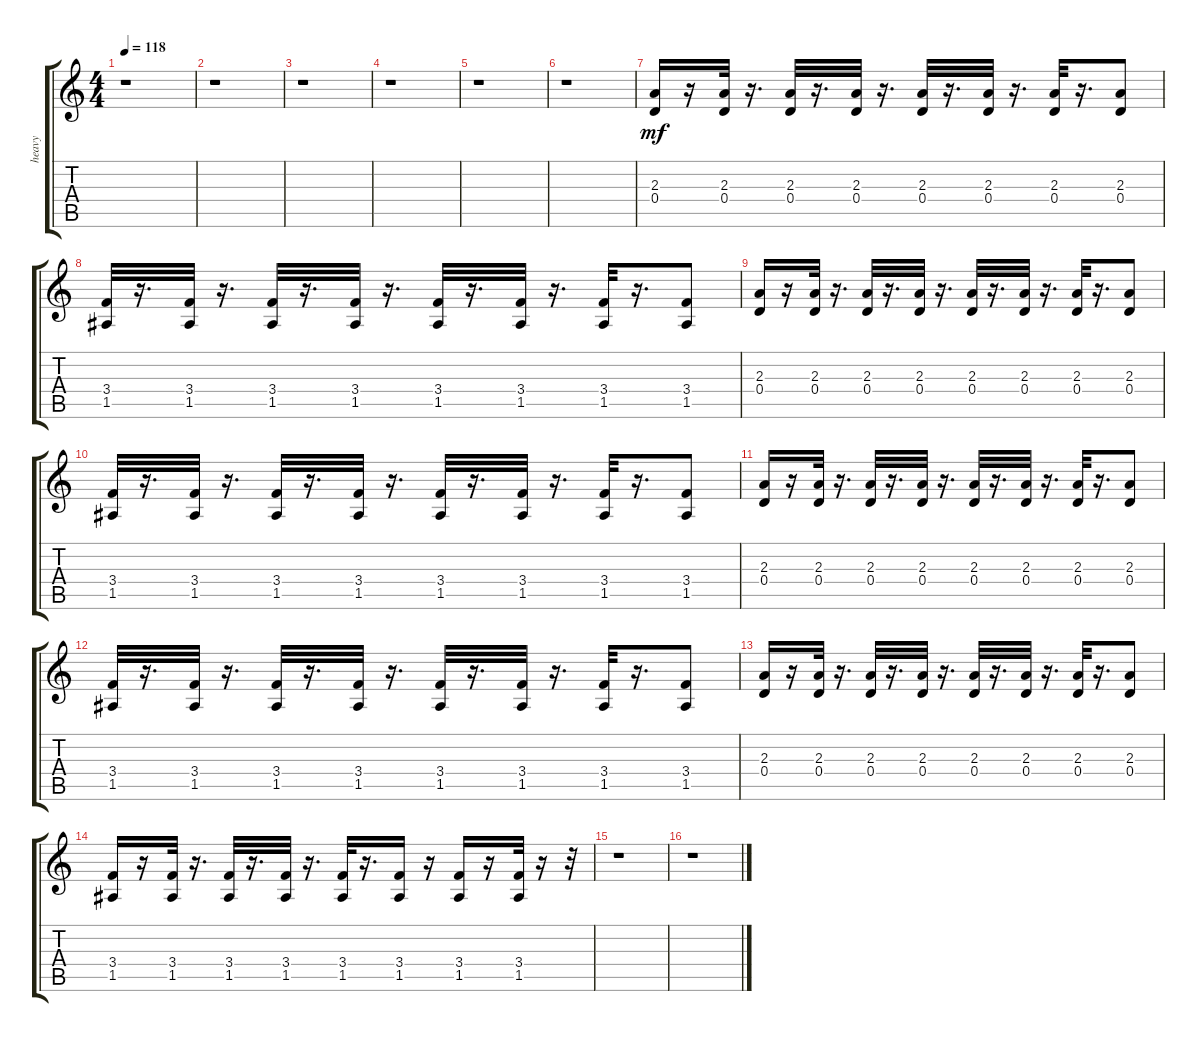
\track ("heavy" "heavy") {instrument distortionguitar}
\staff {score tabs}
\tuning (E4 B3 G3 D3 A2 E2) {hide}
\ts (4 4)
\tempo 118
\clef g2
\ks c
r.1{dy f} |
r.1 |
r.1 |
r.1 |
r.1 |
r.1 |
(2.3 0.4).16{dy mf} r.16 (2.3 0.4).32 r.16{d} (2.3 0.4).32 r.16{d} (2.3 0.4).32 r.16{d} (2.3 0.4).32 r.16{d} (2.3 0.4).32 r.16{d} (2.3 0.4).32 r.16{d} (2.3 0.4).8 |
(3.4 1.5).32 r.16{d} (3.4 1.5).32 r.16{d} (3.4 1.5).32 r.16{d} (3.4 1.5).32 r.16{d} (3.4 1.5).32 r.16{d} (3.4 1.5).32 r.16{d} (3.4 1.5).32 r.16{d} (3.4 1.5).8 |
(2.3 0.4).16 r.16 (2.3 0.4).32 r.16{d} (2.3 0.4).32 r.16{d} (2.3 0.4).32 r.16{d} (2.3 0.4).32 r.16{d} (2.3 0.4).32 r.16{d} (2.3 0.4).32 r.16{d} (2.3 0.4).8 |
(3.4 1.5).32 r.16{d} (3.4 1.5).32 r.16{d} (3.4 1.5).32 r.16{d} (3.4 1.5).32 r.16{d} (3.4 1.5).32 r.16{d} (3.4 1.5).32 r.16{d} (3.4 1.5).32 r.16{d} (3.4 1.5).8 |
(2.3 0.4).16 r.16 (2.3 0.4).32 r.16{d} (2.3 0.4).32 r.16{d} (2.3 0.4).32 r.16{d} (2.3 0.4).32 r.16{d} (2.3 0.4).32 r.16{d} (2.3 0.4).32 r.16{d} (2.3 0.4).8 |
(3.4 1.5).32 r.16{d} (3.4 1.5).32 r.16{d} (3.4 1.5).32 r.16{d} (3.4 1.5).32 r.16{d} (3.4 1.5).32 r.16{d} (3.4 1.5).32 r.16{d} (3.4 1.5).32 r.16{d} (3.4 1.5).8 |
(2.3 0.4).16 r.16 (2.3 0.4).32 r.16{d} (2.3 0.4).32 r.16{d} (2.3 0.4).32 r.16{d} (2.3 0.4).32 r.16{d} (2.3 0.4).32 r.16{d} (2.3 0.4).32 r.16{d} (2.3 0.4).8 |
(3.4 1.5).16 r.16 (3.4 1.5).32 r.16{d} (3.4 1.5).32 r.16{d} (3.4 1.5).32 r.16{d} (3.4 1.5).32 r.16{d} (3.4 1.5).16 r.16 (3.4 1.5).16 r.16 (3.4 1.5).32 r.16 r.32 |
r.1 |
r.1
